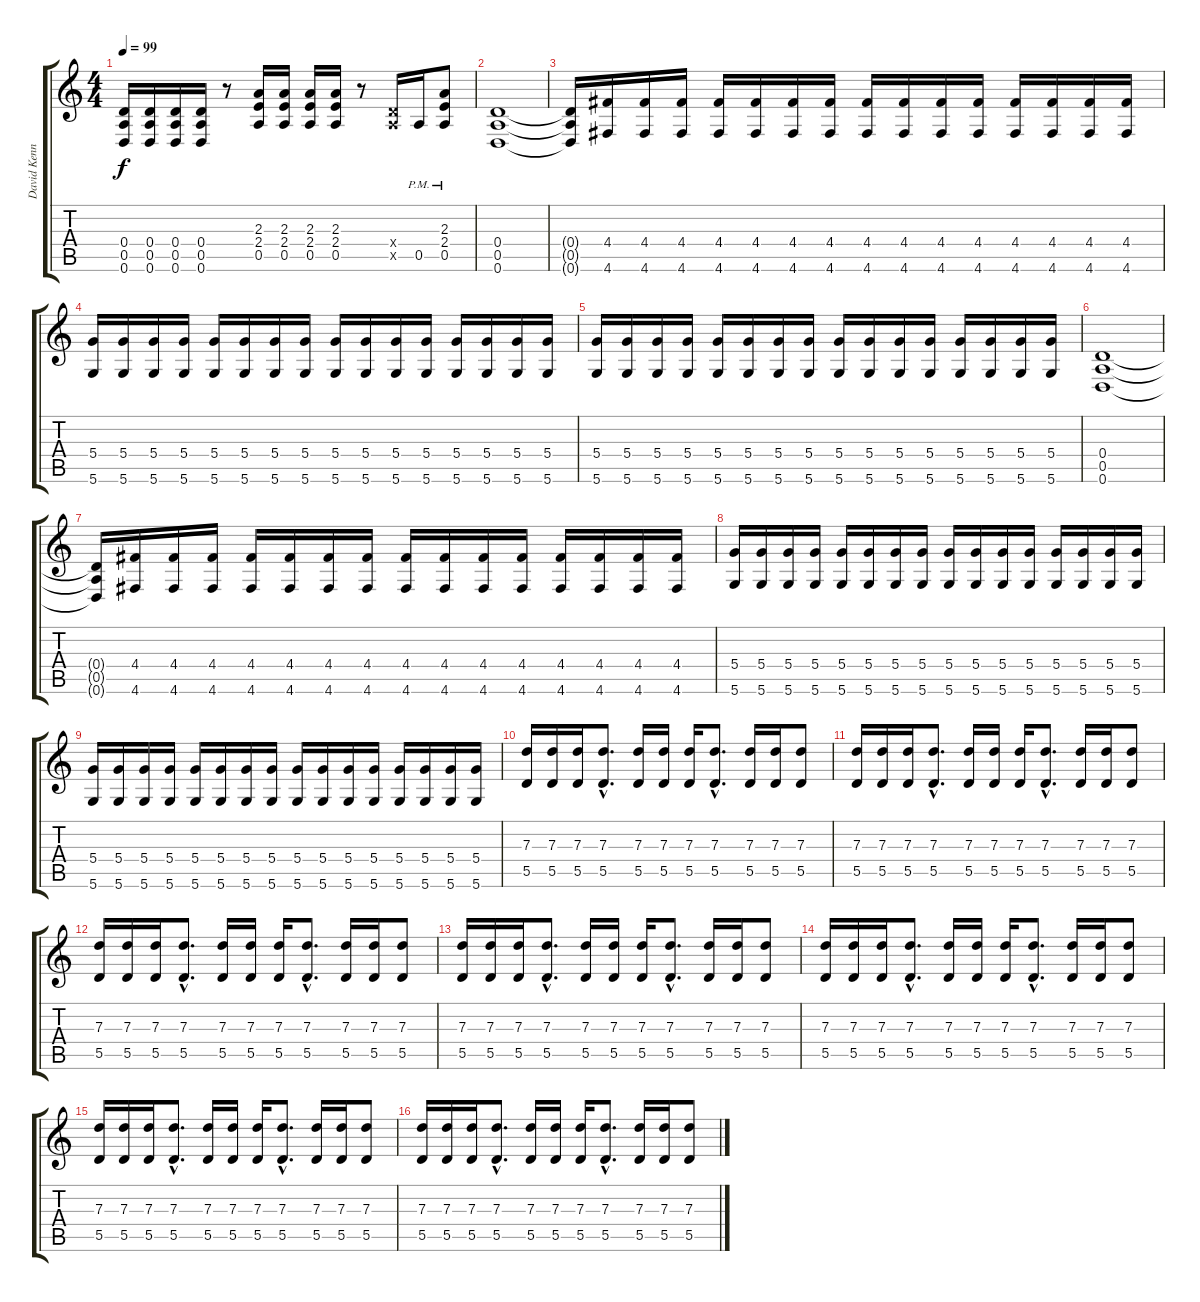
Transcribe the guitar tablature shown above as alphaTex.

\track ("David Kennedy" "David Kenn") {instrument distortionguitar}
\staff {score tabs}
\tuning (E4 B3 G3 D3 A2 D2) {hide}
\ts (4 4)
\tempo 99
\clef g2
\ks c
(0.4 0.5 0.6).16{dy f} (0.4 0.5 0.6).16 (0.4 0.5 0.6).16 (0.4 0.5 0.6).16 r.8 (2.3 2.4 0.5).16 (2.3 2.4 0.5).16 (2.3 2.4 0.5).16 (2.3 2.4 0.5).16 r.8 (0.4{x} 0.5{x}).16 0.5{pm}.16 (2.3 2.4 0.5{pm}).8 |
(0.4 0.5 0.6).1{volume 5} |
(0.4{t} 0.5{t} 0.6{t}).16 (4.4 4.6).16{volume 13 instrument acousticguitarsteel} (4.4 4.6).16{volume 13} (4.4 4.6).16 (4.4 4.6).16 (4.4 4.6).16 (4.4 4.6).16 (4.4 4.6).16 (4.4 4.6).16 (4.4 4.6).16 (4.4 4.6).16 (4.4 4.6).16 (4.4 4.6).16 (4.4 4.6).16 (4.4 4.6).16 (4.4 4.6).16 |
(5.4 5.6).16 (5.4 5.6).16 (5.4 5.6).16 (5.4 5.6).16 (5.4 5.6).16 (5.4 5.6).16 (5.4 5.6).16 (5.4 5.6).16 (5.4 5.6).16 (5.4 5.6).16 (5.4 5.6).16 (5.4 5.6).16 (5.4 5.6).16 (5.4 5.6).16 (5.4 5.6).16 (5.4 5.6).16 |
(5.4 5.6).16 (5.4 5.6).16 (5.4 5.6).16 (5.4 5.6).16 (5.4 5.6).16 (5.4 5.6).16 (5.4 5.6).16 (5.4 5.6).16 (5.4 5.6).16 (5.4 5.6).16 (5.4 5.6).16 (5.4 5.6).16 (5.4 5.6).16 (5.4 5.6).16 (5.4 5.6).16 (5.4 5.6).16 |
(0.4 0.5 0.6).1{volume 5} |
(0.4{t} 0.5{t} 0.6{t}).16 (4.4 4.6).16{volume 13 instrument acousticguitarsteel} (4.4 4.6).16{volume 13} (4.4 4.6).16 (4.4 4.6).16 (4.4 4.6).16 (4.4 4.6).16 (4.4 4.6).16 (4.4 4.6).16 (4.4 4.6).16 (4.4 4.6).16 (4.4 4.6).16 (4.4 4.6).16 (4.4 4.6).16 (4.4 4.6).16 (4.4 4.6).16 |
(5.4 5.6).16 (5.4 5.6).16 (5.4 5.6).16 (5.4 5.6).16 (5.4 5.6).16 (5.4 5.6).16 (5.4 5.6).16 (5.4 5.6).16 (5.4 5.6).16 (5.4 5.6).16 (5.4 5.6).16 (5.4 5.6).16 (5.4 5.6).16 (5.4 5.6).16 (5.4 5.6).16 (5.4 5.6).16 |
(5.4 5.6).16 (5.4 5.6).16 (5.4 5.6).16 (5.4 5.6).16 (5.4 5.6).16 (5.4 5.6).16 (5.4 5.6).16 (5.4 5.6).16 (5.4 5.6).16 (5.4 5.6).16 (5.4 5.6).16 (5.4 5.6).16 (5.4 5.6).16 (5.4 5.6).16 (5.4 5.6).16 (5.4 5.6).16 |
(7.3 5.5).16{instrument distortionguitar} (7.3 5.5).16 (7.3 5.5).16 (7.3{hac} 5.5{hac}).8{d} (7.3 5.5).16 (7.3 5.5).16 (7.3 5.5).16 (7.3{hac} 5.5{hac}).8{d} (7.3 5.5).16 (7.3 5.5).16 (7.3 5.5).8 |
(7.3 5.5).16{instrument distortionguitar} (7.3 5.5).16 (7.3 5.5).16 (7.3{hac} 5.5{hac}).8{d} (7.3 5.5).16 (7.3 5.5).16 (7.3 5.5).16 (7.3{hac} 5.5{hac}).8{d} (7.3 5.5).16 (7.3 5.5).16 (7.3 5.5).8 |
(7.3 5.5).16{instrument distortionguitar} (7.3 5.5).16 (7.3 5.5).16 (7.3{hac} 5.5{hac}).8{d} (7.3 5.5).16 (7.3 5.5).16 (7.3 5.5).16 (7.3{hac} 5.5{hac}).8{d} (7.3 5.5).16 (7.3 5.5).16 (7.3 5.5).8 |
(7.3 5.5).16{instrument distortionguitar} (7.3 5.5).16 (7.3 5.5).16 (7.3{hac} 5.5{hac}).8{d} (7.3 5.5).16 (7.3 5.5).16 (7.3 5.5).16 (7.3{hac} 5.5{hac}).8{d} (7.3 5.5).16 (7.3 5.5).16 (7.3 5.5).8 |
(7.3 5.5).16{instrument distortionguitar} (7.3 5.5).16 (7.3 5.5).16 (7.3{hac} 5.5{hac}).8{d} (7.3 5.5).16 (7.3 5.5).16 (7.3 5.5).16 (7.3{hac} 5.5{hac}).8{d} (7.3 5.5).16 (7.3 5.5).16 (7.3 5.5).8 |
(7.3 5.5).16{instrument distortionguitar} (7.3 5.5).16 (7.3 5.5).16 (7.3{hac} 5.5{hac}).8{d} (7.3 5.5).16 (7.3 5.5).16 (7.3 5.5).16 (7.3{hac} 5.5{hac}).8{d} (7.3 5.5).16 (7.3 5.5).16 (7.3 5.5).8 |
(7.3 5.5).16{instrument distortionguitar} (7.3 5.5).16 (7.3 5.5).16 (7.3{hac} 5.5{hac}).8{d} (7.3 5.5).16 (7.3 5.5).16 (7.3 5.5).16 (7.3{hac} 5.5{hac}).8{d} (7.3 5.5).16 (7.3 5.5).16 (7.3 5.5).8
